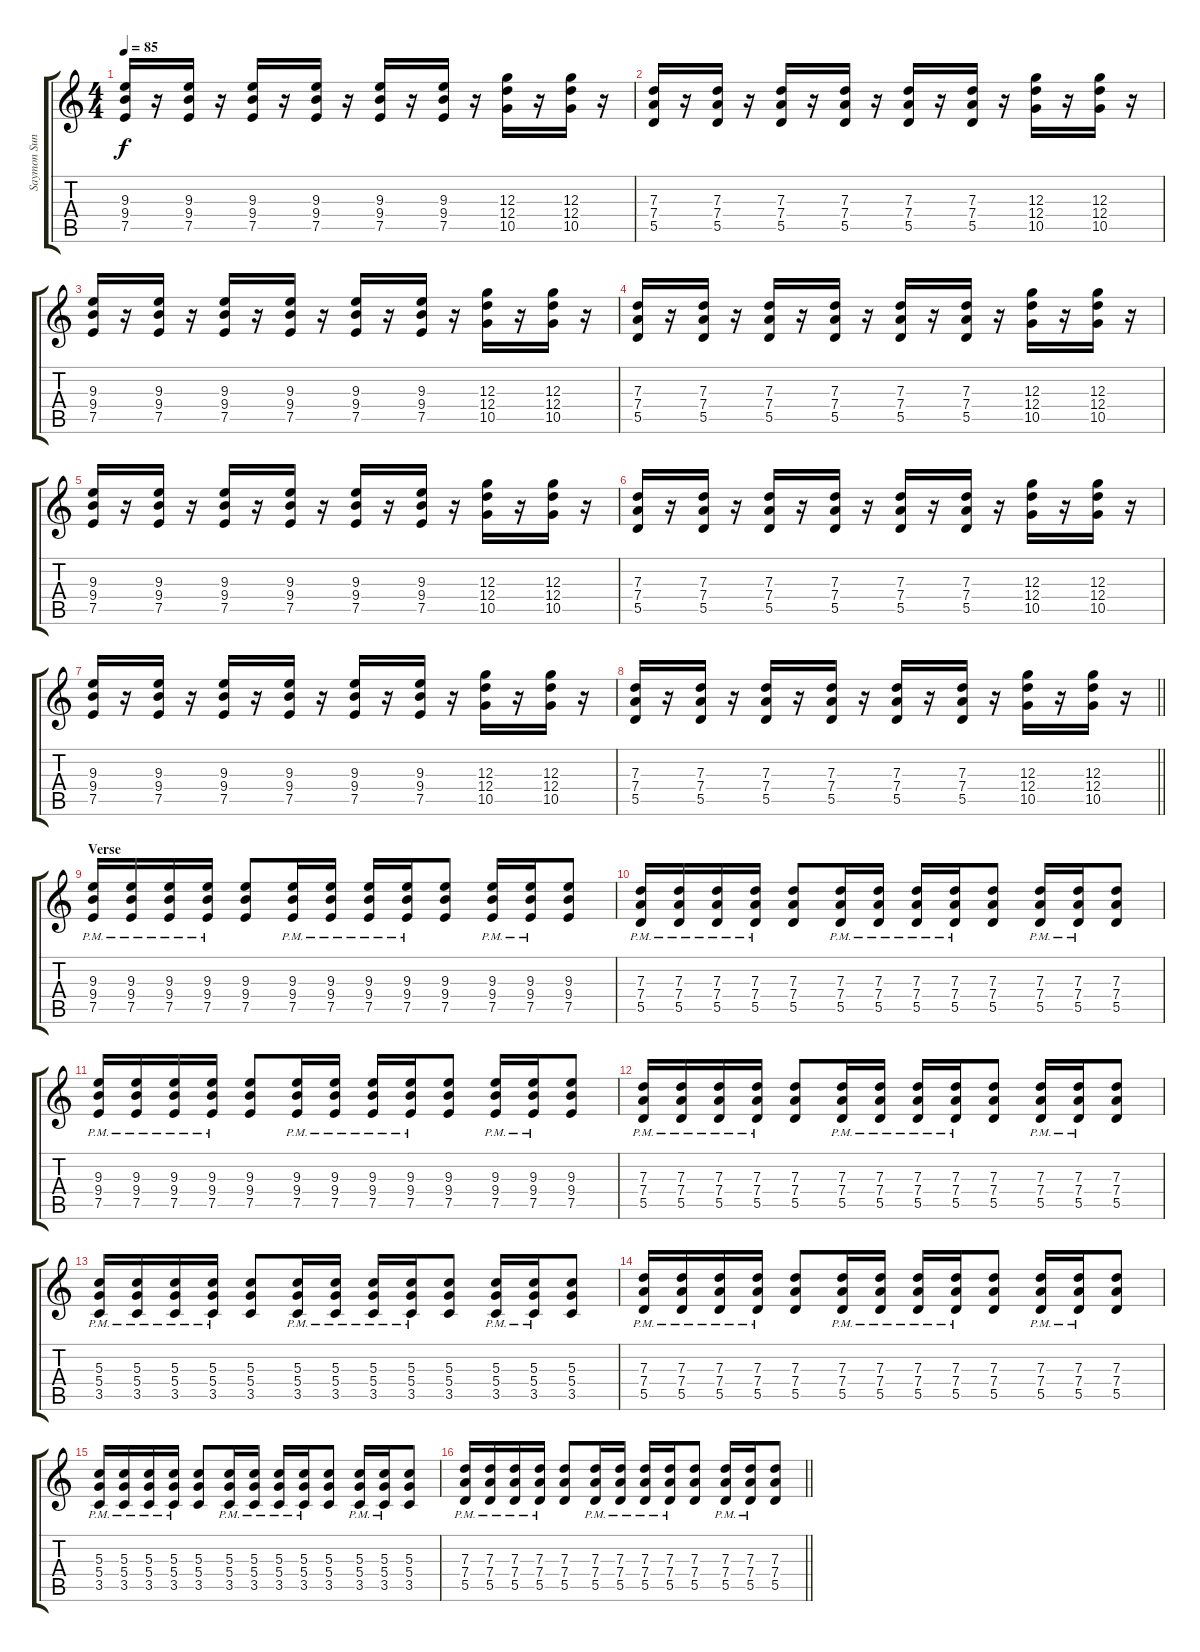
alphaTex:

\track ("Saymon Sundiam (Rhythm Guitar)" "Saymon Sun") {instrument distortionguitar}
\staff {score tabs}
\tuning (E4 B3 G3 D3 A2 E2) {hide}
\ts (4 4)
\tempo 85
\clef g2
\ks c
(9.3 9.4 7.5).16{dy f} r.16 (9.3 9.4 7.5).16 r.16 (9.3 9.4 7.5).16 r.16 (9.3 9.4 7.5).16 r.16 (9.3 9.4 7.5).16 r.16 (9.3 9.4 7.5).16 r.16 (12.3 12.4 10.5).16 r.16 (12.3 12.4 10.5).16 r.16 |
(7.3 7.4 5.5).16 r.16 (7.3 7.4 5.5).16 r.16 (7.3 7.4 5.5).16 r.16 (7.3 7.4 5.5).16 r.16 (7.3 7.4 5.5).16 r.16 (7.3 7.4 5.5).16 r.16 (12.3 12.4 10.5).16 r.16 (12.3 12.4 10.5).16 r.16 |
(9.3 9.4 7.5).16 r.16 (9.3 9.4 7.5).16 r.16 (9.3 9.4 7.5).16 r.16 (9.3 9.4 7.5).16 r.16 (9.3 9.4 7.5).16 r.16 (9.3 9.4 7.5).16 r.16 (12.3 12.4 10.5).16 r.16 (12.3 12.4 10.5).16 r.16 |
(7.3 7.4 5.5).16 r.16 (7.3 7.4 5.5).16 r.16 (7.3 7.4 5.5).16 r.16 (7.3 7.4 5.5).16 r.16 (7.3 7.4 5.5).16 r.16 (7.3 7.4 5.5).16 r.16 (12.3 12.4 10.5).16 r.16 (12.3 12.4 10.5).16 r.16 |
(9.3 9.4 7.5).16 r.16 (9.3 9.4 7.5).16 r.16 (9.3 9.4 7.5).16 r.16 (9.3 9.4 7.5).16 r.16 (9.3 9.4 7.5).16 r.16 (9.3 9.4 7.5).16 r.16 (12.3 12.4 10.5).16 r.16 (12.3 12.4 10.5).16 r.16 |
(7.3 7.4 5.5).16 r.16 (7.3 7.4 5.5).16 r.16 (7.3 7.4 5.5).16 r.16 (7.3 7.4 5.5).16 r.16 (7.3 7.4 5.5).16 r.16 (7.3 7.4 5.5).16 r.16 (12.3 12.4 10.5).16 r.16 (12.3 12.4 10.5).16 r.16 |
(9.3 9.4 7.5).16 r.16 (9.3 9.4 7.5).16 r.16 (9.3 9.4 7.5).16 r.16 (9.3 9.4 7.5).16 r.16 (9.3 9.4 7.5).16 r.16 (9.3 9.4 7.5).16 r.16 (12.3 12.4 10.5).16 r.16 (12.3 12.4 10.5).16 r.16 |
\barLineRight lightlight
(7.3 7.4 5.5).16 r.16 (7.3 7.4 5.5).16 r.16 (7.3 7.4 5.5).16 r.16 (7.3 7.4 5.5).16 r.16 (7.3 7.4 5.5).16 r.16 (7.3 7.4 5.5).16 r.16 (12.3 12.4 10.5).16 r.16 (12.3 12.4 10.5).16 r.16 |
\section ("" "Verse")
(9.3{pm} 9.4{pm} 7.5{pm}).16 (9.3{pm} 9.4{pm} 7.5{pm}).16 (9.3{pm} 9.4{pm} 7.5{pm}).16 (9.3{pm} 9.4{pm} 7.5{pm}).16 (9.3 9.4 7.5).8 (9.3{pm} 9.4{pm} 7.5{pm}).16 (9.3{pm} 9.4{pm} 7.5{pm}).16 (9.3{pm} 9.4{pm} 7.5{pm}).16 (9.3{pm} 9.4{pm} 7.5{pm}).16 (9.3 9.4 7.5).8 (9.3{pm} 9.4{pm} 7.5{pm}).16 (9.3{pm} 9.4{pm} 7.5{pm}).16 (9.3 9.4 7.5).8 |
(7.3{pm} 7.4{pm} 5.5{pm}).16 (7.3{pm} 7.4{pm} 5.5{pm}).16 (7.3{pm} 7.4{pm} 5.5{pm}).16 (7.3{pm} 7.4{pm} 5.5{pm}).16 (7.3 7.4 5.5).8 (7.3{pm} 7.4{pm} 5.5{pm}).16 (7.3{pm} 7.4{pm} 5.5{pm}).16 (7.3{pm} 7.4{pm} 5.5{pm}).16 (7.3{pm} 7.4{pm} 5.5{pm}).16 (7.3 7.4 5.5).8 (7.3{pm} 7.4{pm} 5.5{pm}).16 (7.3{pm} 7.4{pm} 5.5{pm}).16 (7.3 7.4 5.5).8 |
(9.3{pm} 9.4{pm} 7.5{pm}).16 (9.3{pm} 9.4{pm} 7.5{pm}).16 (9.3{pm} 9.4{pm} 7.5{pm}).16 (9.3{pm} 9.4{pm} 7.5{pm}).16 (9.3 9.4 7.5).8 (9.3{pm} 9.4{pm} 7.5{pm}).16 (9.3{pm} 9.4{pm} 7.5{pm}).16 (9.3{pm} 9.4{pm} 7.5{pm}).16 (9.3{pm} 9.4{pm} 7.5{pm}).16 (9.3 9.4 7.5).8 (9.3{pm} 9.4{pm} 7.5{pm}).16 (9.3{pm} 9.4{pm} 7.5{pm}).16 (9.3 9.4 7.5).8 |
(7.3{pm} 7.4{pm} 5.5{pm}).16 (7.3{pm} 7.4{pm} 5.5{pm}).16 (7.3{pm} 7.4{pm} 5.5{pm}).16 (7.3{pm} 7.4{pm} 5.5{pm}).16 (7.3 7.4 5.5).8 (7.3{pm} 7.4{pm} 5.5{pm}).16 (7.3{pm} 7.4{pm} 5.5{pm}).16 (7.3{pm} 7.4{pm} 5.5{pm}).16 (7.3{pm} 7.4{pm} 5.5{pm}).16 (7.3 7.4 5.5).8 (7.3{pm} 7.4{pm} 5.5{pm}).16 (7.3{pm} 7.4{pm} 5.5{pm}).16 (7.3 7.4 5.5).8 |
(5.3{pm} 5.4{pm} 3.5{pm}).16 (5.3{pm} 5.4{pm} 3.5{pm}).16 (5.3{pm} 5.4{pm} 3.5{pm}).16 (5.3{pm} 5.4{pm} 3.5{pm}).16 (5.3 5.4 3.5).8 (5.3{pm} 5.4{pm} 3.5{pm}).16 (5.3{pm} 5.4{pm} 3.5{pm}).16 (5.3{pm} 5.4{pm} 3.5{pm}).16 (5.3{pm} 5.4{pm} 3.5{pm}).16 (5.3 5.4 3.5).8 (5.3{pm} 5.4{pm} 3.5{pm}).16 (5.3{pm} 5.4{pm} 3.5{pm}).16 (5.3 5.4 3.5).8 |
(7.3{pm} 7.4{pm} 5.5{pm}).16 (7.3{pm} 7.4{pm} 5.5{pm}).16 (7.3{pm} 7.4{pm} 5.5{pm}).16 (7.3{pm} 7.4{pm} 5.5{pm}).16 (7.3 7.4 5.5).8 (7.3{pm} 7.4{pm} 5.5{pm}).16 (7.3{pm} 7.4{pm} 5.5{pm}).16 (7.3{pm} 7.4{pm} 5.5{pm}).16 (7.3{pm} 7.4{pm} 5.5{pm}).16 (7.3 7.4 5.5).8 (7.3{pm} 7.4{pm} 5.5{pm}).16 (7.3{pm} 7.4{pm} 5.5{pm}).16 (7.3 7.4 5.5).8 |
(5.3{pm} 5.4{pm} 3.5{pm}).16 (5.3{pm} 5.4{pm} 3.5{pm}).16 (5.3{pm} 5.4{pm} 3.5{pm}).16 (5.3{pm} 5.4{pm} 3.5{pm}).16 (5.3 5.4 3.5).8 (5.3{pm} 5.4{pm} 3.5{pm}).16 (5.3{pm} 5.4{pm} 3.5{pm}).16 (5.3{pm} 5.4{pm} 3.5{pm}).16 (5.3{pm} 5.4{pm} 3.5{pm}).16 (5.3 5.4 3.5).8 (5.3{pm} 5.4{pm} 3.5{pm}).16 (5.3{pm} 5.4{pm} 3.5{pm}).16 (5.3 5.4 3.5).8 |
\barLineRight lightlight
(7.3{pm} 7.4{pm} 5.5{pm}).16 (7.3{pm} 7.4{pm} 5.5{pm}).16 (7.3{pm} 7.4{pm} 5.5{pm}).16 (7.3{pm} 7.4{pm} 5.5{pm}).16 (7.3 7.4 5.5).8 (7.3{pm} 7.4{pm} 5.5{pm}).16 (7.3{pm} 7.4{pm} 5.5{pm}).16 (7.3{pm} 7.4{pm} 5.5{pm}).16 (7.3{pm} 7.4{pm} 5.5{pm}).16 (7.3 7.4 5.5).8 (7.3{pm} 7.4{pm} 5.5{pm}).16 (7.3{pm} 7.4{pm} 5.5{pm}).16 (7.3 7.4 5.5).8
